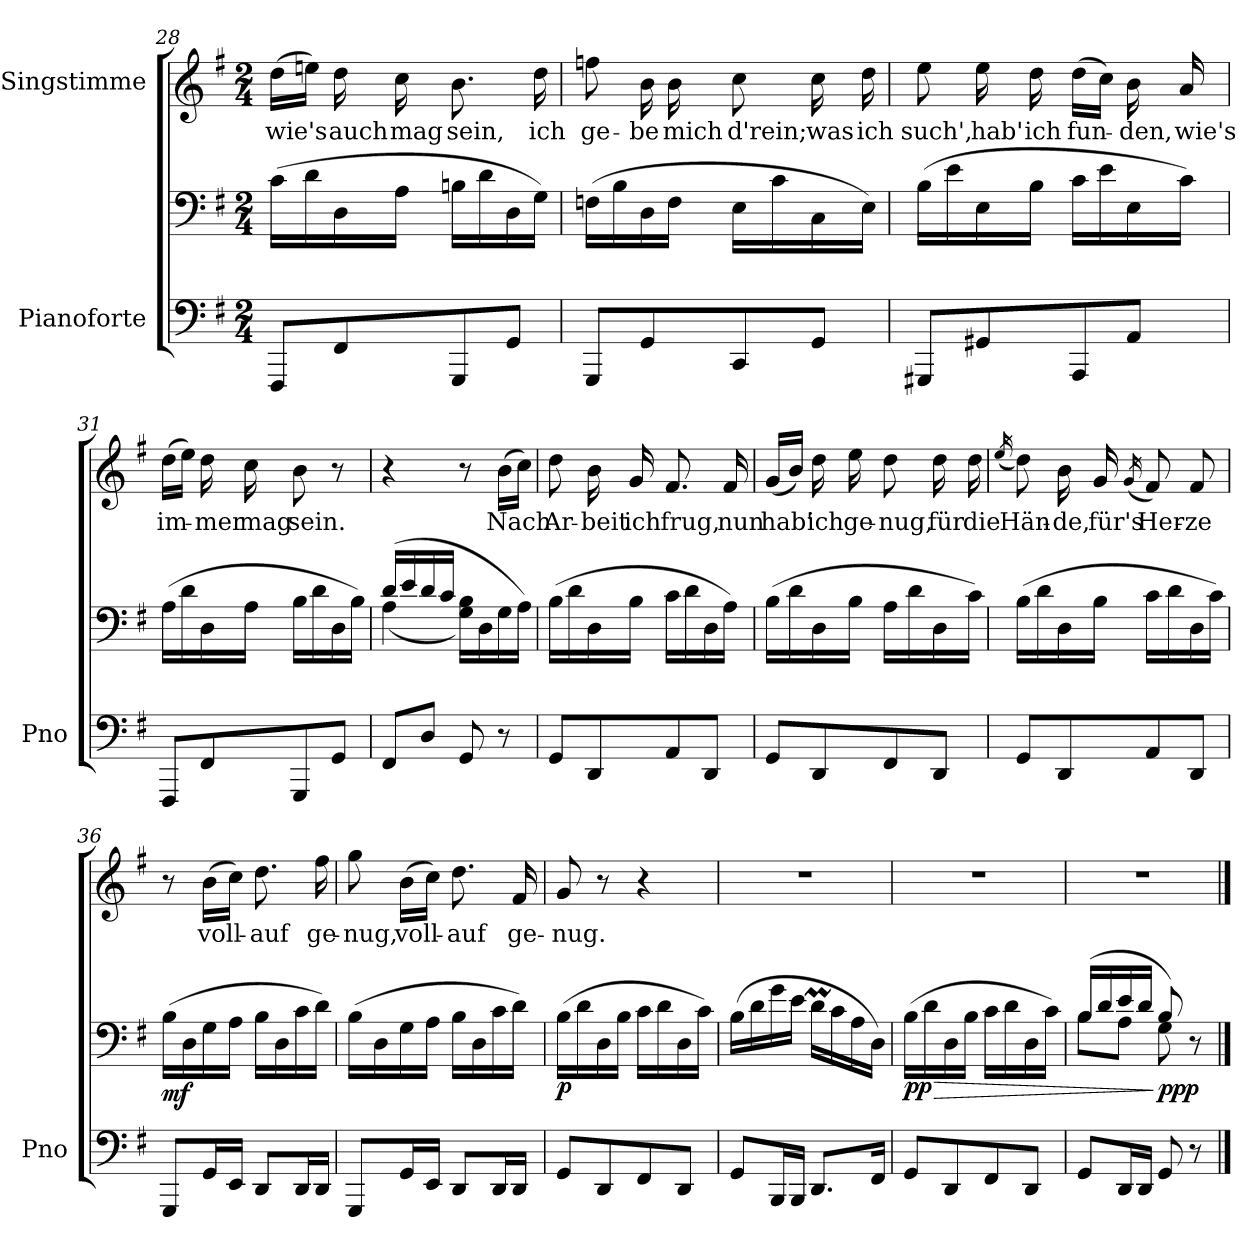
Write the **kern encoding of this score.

**kern	**kern	**dynam	**kern	**text
*part2	*part2	*part2	*part1	*part1
*staff3	*staff2	*staff2/3	*staff1	*staff1
*I"Pianoforte	*	*	*I"Singstimme	*
*I'Pno	*	*	*	*
*clefF4	*clefF4	*	*clefG2	*
*k[f#]	*k[f#]	*	*k[f#]	*
*M2/4	*M2/4	*	*M2/4	*
=28	=28	=28	=28	=28
!	!	!	!	!LO:LY:b
8FFF#/L	(16c\LL	.	(16dd\LL	wie's
.	16d\	.	16een\JJ)	.
!	!	!	!	!LO:LY:b
8FF#/	16D\	.	16dd\	auch
!	!	!	!	!LO:LY:b
.	16A\JJ	.	16cc\	mag
!	!	!	!	!LO:LY:b
8GGG/	16Bn\LL	.	8.b\	sein,
.	16d\	.	.	.
8GG/J	16D\	.	.	.
!	!	!	!	!LO:LY:b
.	16G\JJ)	.	16dd\	ich
!!LO:LB:g=z
=29	=29	=29	=29	=29
!	!	!	!	!LO:LY:b
8GGG/L	(16Fn\LL	.	8ffn\	ge-
.	16B\	.	.	.
!	!	!	!	!LO:LY:b
8GG/	16D\	.	16b\	-be
!	!	!	!	!LO:LY:b
.	16F\JJ	.	16b\	mich
!	!	!	!	!LO:LY:b
8CC/	16E\LL	.	8cc\	d'rein;
.	16c\	.	.	.
!	!	!	!	!LO:LY:b
8GG/J	16C\	.	16cc\	was
!	!	!	!	!LO:LY:b
.	16E\JJ)	.	16dd\	ich
=30	=30	=30	=30	=30
!	!	!	!	!LO:LY:b
8GGG#X/L	(16B\LL	.	8ee\	such',
.	16e\	.	.	.
!	!	!	!	!LO:LY:b
8GG#X/	16E\	.	16ee\	hab'
!	!	!	!	!LO:LY:b
.	16B\JJ	.	16dd\	ich
!	!	!	!	!LO:LY:b
8AAA/	16c\LL	.	(16dd\LL	fun-
.	16e\	.	16cc\JJ)	.
!	!	!	!	!LO:LY:b
8AA/J	16E\	.	16b\	-den,
!	!	!	!	!LO:LY:b
.	16c\JJ)	.	16a/	wie's
=31	=31	=31	=31	=31
!	!	!	!	!LO:LY:b
8FFF#/L	(16A\LL	.	(16dd\LL	im-
.	16d\	.	16ee\JJ)	.
!	!	!	!	!LO:LY:b
8FF#/	16D\	.	16dd\	-mer
!	!	!	!	!LO:LY:b
.	16A\JJ	.	16cc\	mag
!	!	!	!	!LO:LY:b
8GGG/	16B\LL	.	8b\	sein.
.	16d\	.	.	.
8GG/J	16D\	.	8r	.
.	16B\JJ)	.	.	.
=32	=32	=32	=32	=32
*	*^	*	*	*
8FF#/L	(16d/LL	(4A\	.	4r	.
.	16e/	.	.	.	.
8D/J	16d/	.	.	.	.
.	16c/JJ	.	.	.	.
8GG/	8rAyy	16G\ 16B\LL)	.	8r	.
.	.	16D\	.	.	.
!	!	!	!	!	!LO:LY:b
8r	16rFyy	16G\	.	(16b\LL	Nach
.	16A/yy	16A\JJ)	.	16cc\JJ)	.
!!LO:LB:g=z
=33	=33	=33	=33	=33	=33
!	!	!	!	!	!LO:LY:b
*	*v	*v	*	*	*
8GG/L	(16B\LL	.	8dd\	Ar-
.	16d\	.	.	.
!	!	!	!	!LO:LY:b
8DD/	16D\	.	16b\	-beit
!	!	!	!	!LO:LY:b
.	16B\JJ	.	16g/	ich
!	!	!	!	!LO:LY:b
8AA/	16c\LL	.	8.f#/	frug,
.	16d\	.	.	.
8DD/J	16D\	.	.	.
!	!	!	!	!LO:LY:b
.	16A\JJ)	.	16f#/	nun
=34	=34	=34	=34	=34
!	!	!	!	!LO:LY:b
8GG/L	(16B\LL	.	(16g/LL	hab'
.	16d\	.	16b/JJ)	.
!	!	!	!	!LO:LY:b
8DD/	16D\	.	16dd\	-ich
!	!	!	!	!LO:LY:b
.	16B\JJ	.	16ee\	ge-
!	!	!	!	!LO:LY:b
8FF#/	16A\LL	.	8dd\	-nug,
.	16d\	.	.	.
!	!	!	!	!LO:LY:b
8DD/J	16D\	.	16dd\	für
!	!	!	!	!LO:LY:b
.	16c\JJ)	.	16dd\	die
=35	=35	=35	=35	=35
.	.	.	(16qee/	.
!	!	!	!	!LO:LY:b
8GG/L	(16B\LL	.	8dd\)	Hän-
.	16d\	.	.	.
!	!	!	!	!LO:LY:b
8DD/	16D\	.	16b\	-de,
!	!	!	!	!LO:LY:b
.	16B\JJ	.	16g/	für's
.	.	.	(16qg/	.
!	!	!	!	!LO:LY:b
8AA/	16c\LL	.	8f#/)	Her-
.	16d\	.	.	.
!	!	!	!	!LO:LY:b
8DD/J	16D\	.	8f#/	-ze
.	16c\JJ)	.	.	.
=36	=36	=36	=36	=36
!	!	!LO:DY:b	!	!
8GGG/L	(16B\LL	mf	8r	.
.	16D\	.	.	.
!	!	!	!	!LO:LY:b
16GG/L	16G\	.	(16b\LL	voll-
16EE/JJ	16A\JJ	.	16cc\JJ)	.
!	!	!	!	!LO:LY:b
8DD/L	16B\LL	.	8.dd\	-auf
.	16D\	.	.	.
16DD/L	16c\	.	.	.
!	!	!	!	!LO:LY:b
16DD/JJ	16d\JJ)	.	16ff#\	ge-
!!LO:LB:g=z
=37	=37	=37	=37	=37
!	!	!	!	!LO:LY:b
8GGG/L	(16B\LL	.	8gg\	-nug,
.	16D\	.	.	.
!	!	!	!	!LO:LY:b
16GG/L	16G\	.	(16b\LL	voll-
16EE/JJ	16A\JJ	.	16cc\JJ)	.
!	!	!	!	!LO:LY:b
8DD/L	16B\LL	.	8.dd\	-auf
.	16D\	.	.	.
16DD/L	16c\	.	.	.
!	!	!	!	!LO:LY:b
16DD/JJ	16d\JJ)	.	16f#/	ge-
=38	=38	=38	=38	=38
!	!	!LO:DY:b	!	!LO:LY:b
8GG/L	(16B\LL	p	8g/	-nug.
.	16d\	.	.	.
8DD/	16D\	.	8r	.
.	16B\JJ	.	.	.
8FF#/	16c\LL	.	4r	.
.	16d\	.	.	.
8DD/J	16D\	.	.	.
.	16c\JJ)	.	.	.
=39	=39	=39	=39	=39
8GG/L	(16B\LL	.	2r	.
.	16d\	.	.	.
16BBB/L	16g\	.	.	.
16BBB/JJ	16e\JJ	.	.	.
8.DD/L	16dM\LL	.	.	.
.	16c\	.	.	.
.	16A\	.	.	.
16FF#/Jk	16D\JJ)	.	.	.
=40	=40	=40	=40	=40
!	!	!LO:HP:b	!	!
!	!	!LO:DY:n=1:b	!	!
8GG/L	(16B\LL	> pp	2r	.
.	16d\	.	.	.
8DD/	16D\	.	.	.
.	16B\JJ	.	.	.
8FF#/	16c\LL	.	.	.
.	16d\	.	.	.
8DD/J	16D\	.	.	.
.	16c\JJ)	.	.	.
=41	=41	=41	=41	=41
*	*^	*	*	*
8GG/L	(16B/LL	8B\L	.	2r	.
.	16d/	.	.	.	.
16DD/L	16e/	8A\J	.	.	.
16DD/JJ	16d/JJ	.	.	.	.
!	!	!	!LO:DY:n=1:b	!	!
8GG/	8B/)	8G\	] ppp	.	.
8r	8r	8ryy	.	.	.
*	*v	*v	*	*	*
==	==	==	==	==
*-	*-	*-	*-	*-
